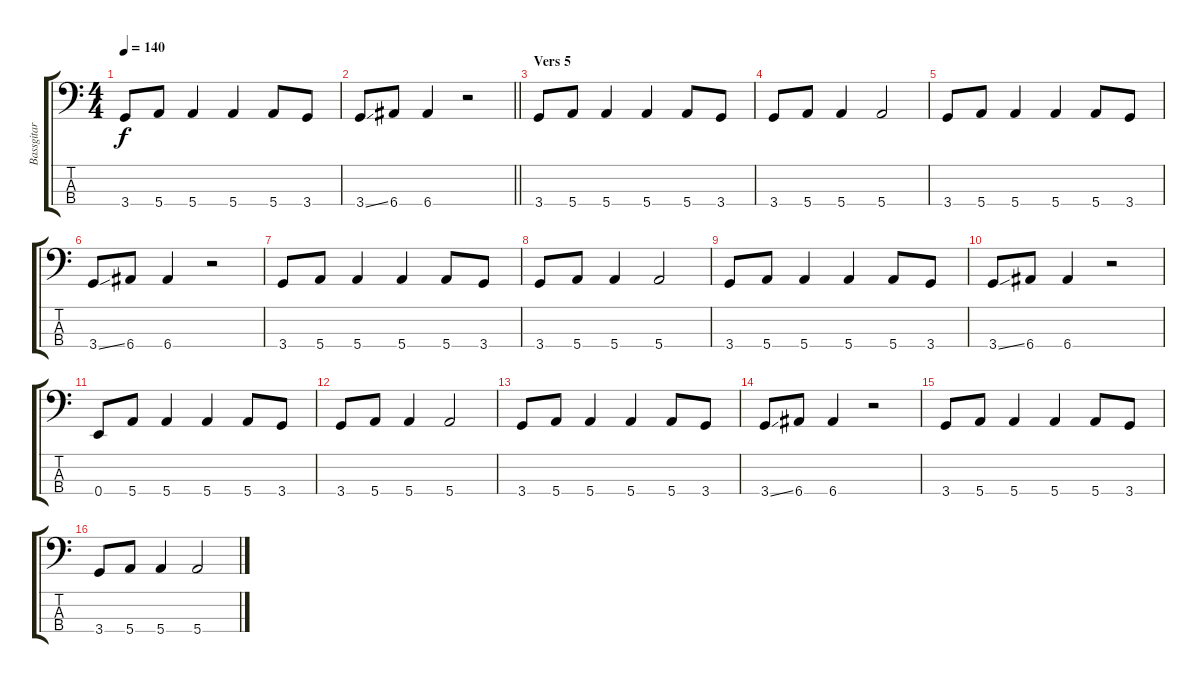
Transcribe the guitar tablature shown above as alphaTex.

\track ("Bassgitar" "Bassgitar") {instrument electricbasspick}
\staff {score tabs}
\tuning (G2 D2 A1 E1) {hide}
\ts (4 4)
\tempo 140
\clef f4
\ks c
3.4.8{dy f} 5.4.8 5.4.4 5.4.4 5.4.8 3.4.8 |
\barLineRight lightlight
3.4{ss}.8 6.4.8 6.4.4 r.2 |
\section ("" "Vers 5")
3.4.8 5.4.8 5.4.4 5.4.4 5.4.8 3.4.8 |
3.4.8 5.4.8 5.4.4 5.4.2 |
3.4.8 5.4.8 5.4.4 5.4.4 5.4.8 3.4.8 |
3.4{ss}.8 6.4.8 6.4.4 r.2 |
3.4.8 5.4.8 5.4.4 5.4.4 5.4.8 3.4.8 |
3.4.8 5.4.8 5.4.4 5.4.2 |
3.4.8 5.4.8 5.4.4 5.4.4 5.4.8 3.4.8 |
3.4{ss}.8 6.4.8 6.4.4 r.2 |
0.4.8 5.4.8 5.4.4 5.4.4 5.4.8 3.4.8 |
3.4.8 5.4.8 5.4.4 5.4.2 |
3.4.8 5.4.8 5.4.4 5.4.4 5.4.8 3.4.8 |
3.4{ss}.8 6.4.8 6.4.4 r.2 |
3.4.8 5.4.8 5.4.4 5.4.4 5.4.8 3.4.8 |
3.4.8 5.4.8 5.4.4 5.4.2
